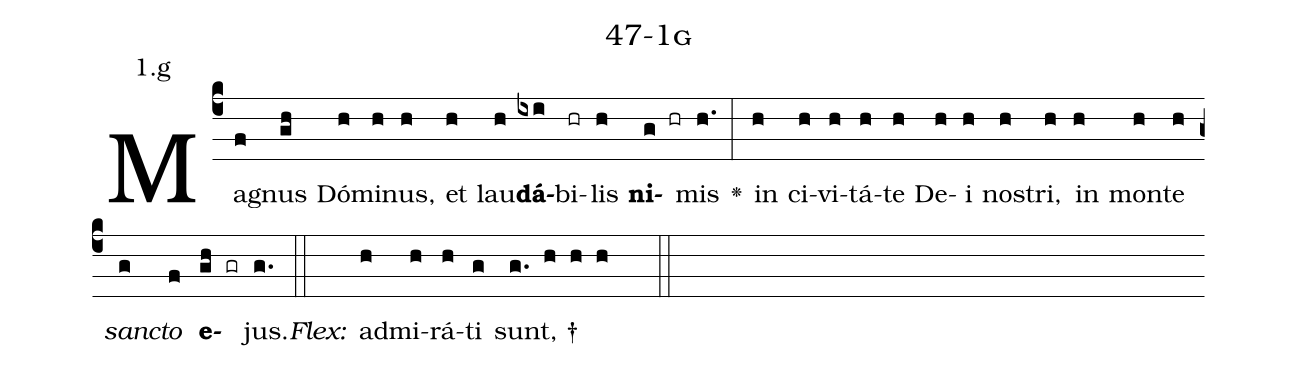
name: 47-1g;
annotation: 1.g;
%%
(c4)Ma(f)gnus(gh) Dó(h)mi(h)nus,(h) et(h) lau(h)<b>dá</b>(ixi)bi(hr)lis(h) <b>ni</b>(g hr)mis(h.) <v>\greheightstar</v>(:) in(h) ci(h)vi(h)tá(h)te(h) De(h)i(h) nos(h)tri,(h) in(h) mon(h)te(h) <i>sanc</i>(g)<i>to</i>(f) <b>e</b>(gh gr)jus.(g.) (::)
<i>Flex:</i>()  ad(h)mi(h)rá(h)ti(g) sunt, †(g. h h h  ::)

%E(h) u(h) o(g) u(f) a(gh) e.(g.) (::)
